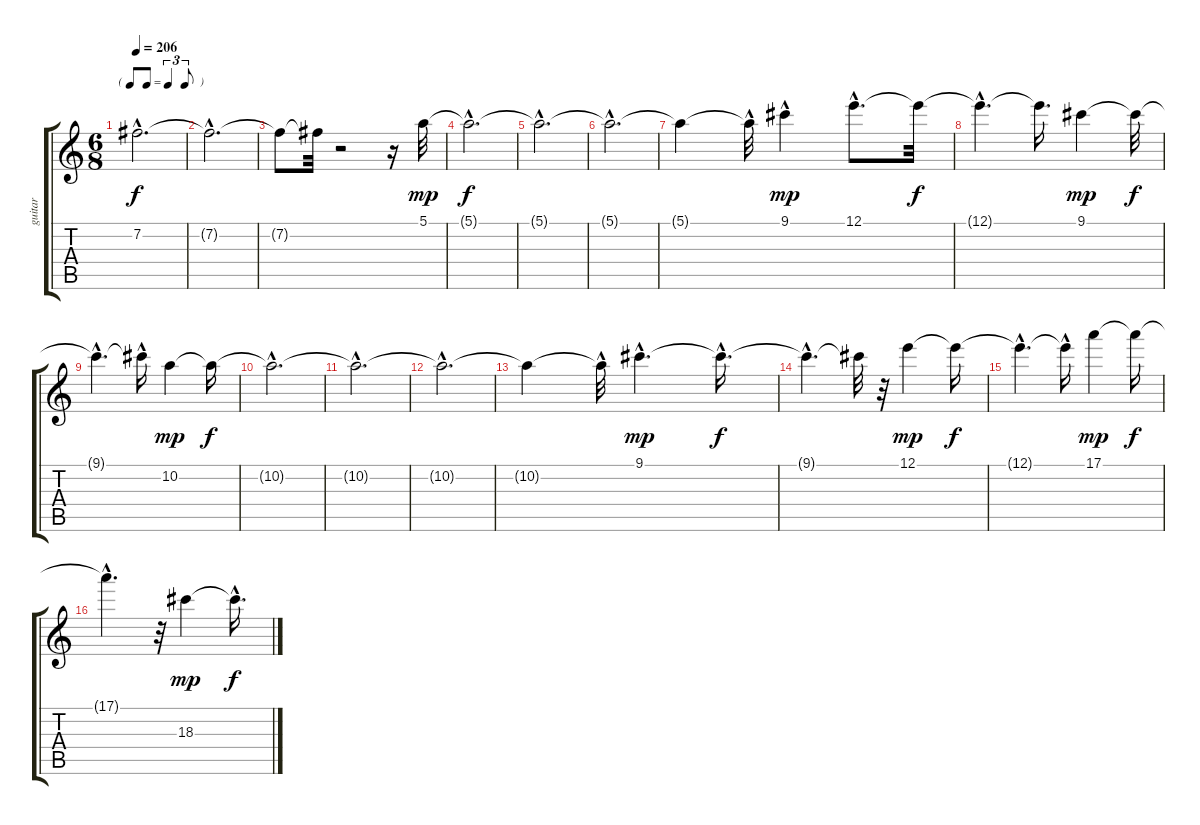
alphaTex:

\track ("guitar" "guitar") {instrument distortionguitar}
\staff {score tabs}
\tuning (E4 B3 G3 D3 A2 E2) {hide}
\ts (6 8)
\tf triplet8th
\tempo 206
\clef g2
\ks c
7.2{hac t}.2{d dy f} |
7.2{hac t}.2{d} |
7.2{t}.8 7.2{t}.32 r.2 r.16 5.1.32{dy mp} |
5.1{hac t}.2{d dy f} |
5.1{hac t}.2{d} |
5.1{hac t}.2{d} |
5.1{t}.4 5.1{hac t}.32 9.1{hac}.4{dy mp} 12.1{hac}.8{d} 12.1{t}.32{dy f} |
12.1{hac t}.4{d} 12.1{t}.16{d} 9.1.4{dy mp} 9.1{t}.32{dy f} |
9.1{hac t}.4{d} 9.1{hac t}.16 10.2.4{dy mp} 10.2{t}.16{dy f} |
10.2{hac t}.2{d} |
10.2{hac t}.2{d} |
10.2{hac t}.2{d} |
10.2{t}.4 10.2{hac t}.32 9.1{hac}.4{d dy mp} 9.1{hac t}.16{d dy f} |
9.1{hac t}.4{d} 9.1{t}.32 r.32 12.1.4{dy mp} 12.1{t}.16{dy f} |
12.1{hac t}.4{d} 12.1{hac t}.16 17.1.4{dy mp} 17.1{t}.16{dy f} |
17.1{hac t}.4{d} r.32 18.3.4{dy mp} 18.3{hac t}.16{d dy f}
